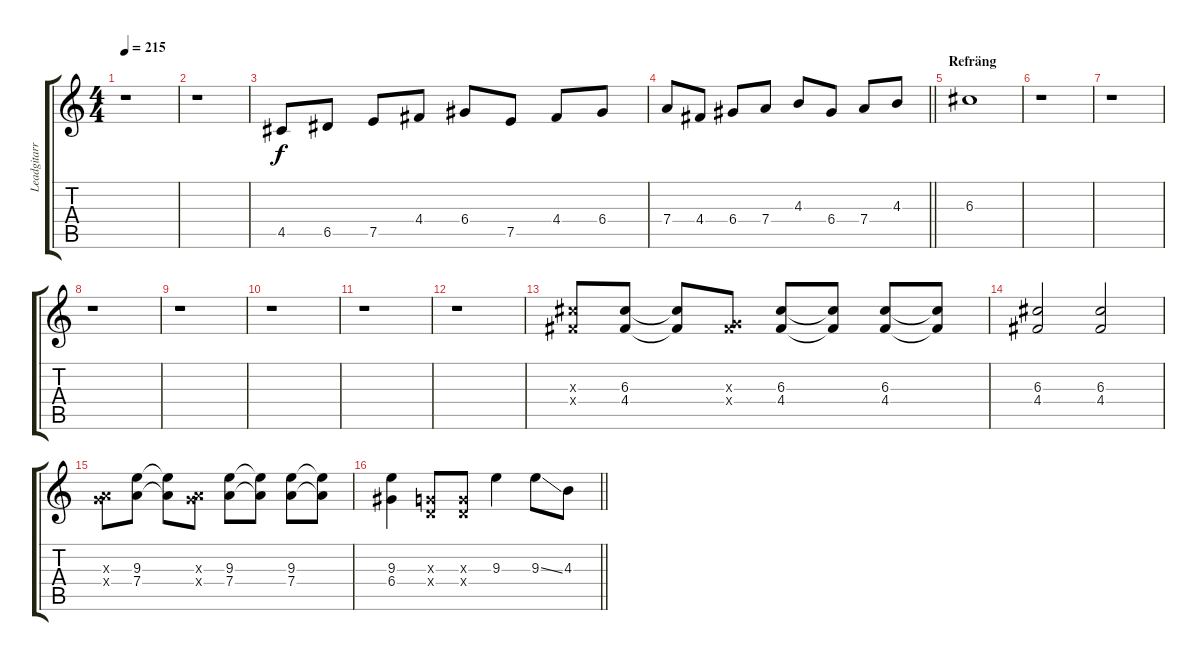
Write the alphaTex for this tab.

\track ("Leadgitarr" "Leadgitarr") {instrument overdrivenguitar}
\staff {score tabs}
\tuning (E4 B3 G3 D3 A2 E2) {hide}
\ts (4 4)
\tempo 215
\clef g2
\ks c
r.1{dy f} |
r.1 |
4.5.8{volume 11} 6.5.8 7.5.8 4.4.8 6.4.8 7.5.8 4.4.8 6.4.8 |
\barLineRight lightlight
7.4.8 4.4.8 6.4.8 7.4.8 4.3.8 6.4.8 7.4.8 4.3.8 |
\section ("" "Refräng")
6.3.1 |
r.1 |
r.1 |
r.1 |
r.1 |
r.1 |
r.1 |
r.1 |
\section ("" "")
(6.3{x} 4.4{x}).8 (6.3 4.4).8 (6.3{t} 4.4{t}).8 (0.3{x} 4.4{x}).8 (6.3 4.4).8 (6.3{t} 4.4{t}).8 (6.3 4.4).8 (6.3{t} 4.4{t}).8 |
(6.3 4.4).2 (6.3 4.4).2 |
(0.3{x} 7.4{x}).8 (9.3 7.4).8 (9.3{t} 7.4{t}).8 (0.3{x} 7.4{x}).8 (9.3 7.4).8 (9.3{t} 7.4{t}).8 (9.3 7.4).8 (9.3{t} 7.4{t}).8 |
\barLineRight lightlight
(9.3 6.4).4 (0.3{x} 0.4{x}).8 (0.3{x} 0.4{x}).8 9.3.4 9.3{ss}.8 4.3.8
